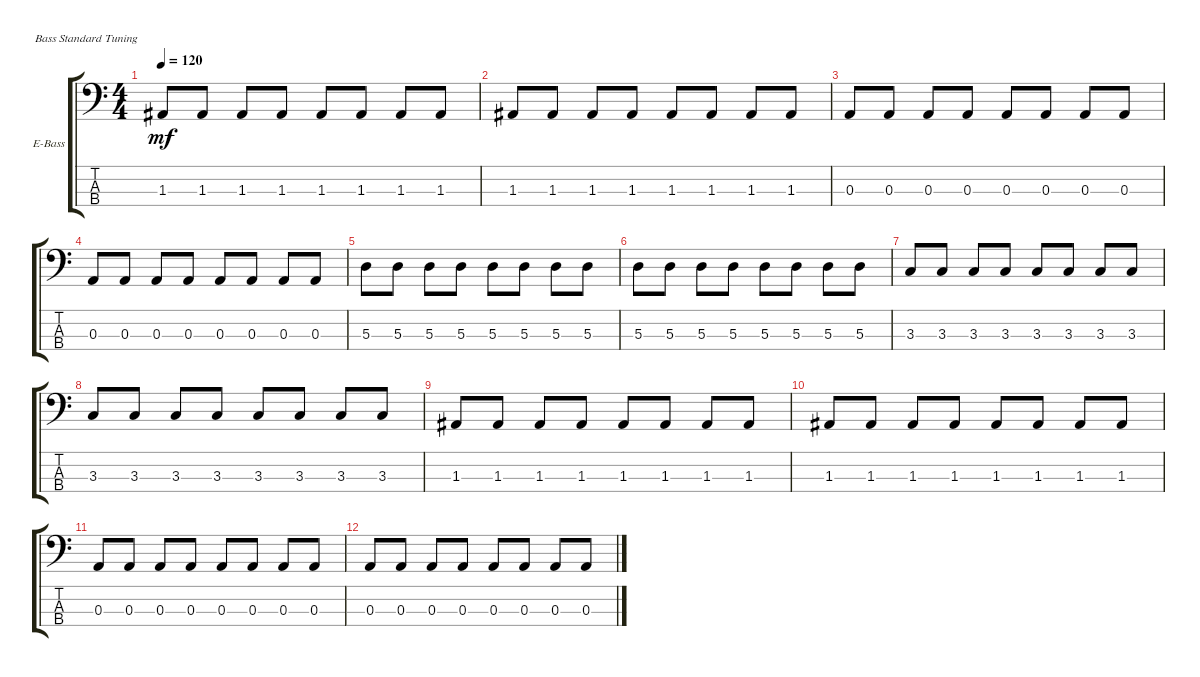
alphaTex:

\bracketExtendMode groupsimilarinstruments
\firstSystemTrackNameOrientation horizontal
\otherSystemsTrackNameOrientation horizontal
\track ("Electric Bass" "E-Bass") {instrument electricbassfinger}
\staff {score tabs}
\tuning (G2 D2 A1 E1)
\ts (4 4)
\tempo 120
\clef f4
\ks c
1.3.8{dy mf} 1.3.8 1.3.8 1.3.8 1.3.8 1.3.8 1.3.8 1.3.8 |
1.3.8 1.3.8 1.3.8 1.3.8 1.3.8 1.3.8 1.3.8 1.3.8 |
0.3.8 0.3.8 0.3.8 0.3.8 0.3.8 0.3.8 0.3.8 0.3.8 |
0.3.8 0.3.8 0.3.8 0.3.8 0.3.8 0.3.8 0.3.8 0.3.8 |
5.3.8 5.3.8 5.3.8 5.3.8 5.3.8 5.3.8 5.3.8 5.3.8 |
5.3.8 5.3.8 5.3.8 5.3.8 5.3.8 5.3.8 5.3.8 5.3.8 |
3.3.8 3.3.8 3.3.8 3.3.8 3.3.8 3.3.8 3.3.8 3.3.8 |
3.3.8 3.3.8 3.3.8 3.3.8 3.3.8 3.3.8 3.3.8 3.3.8 |
1.3.8 1.3.8 1.3.8 1.3.8 1.3.8 1.3.8 1.3.8 1.3.8 |
1.3.8 1.3.8 1.3.8 1.3.8 1.3.8 1.3.8 1.3.8 1.3.8 |
0.3.8 0.3.8 0.3.8 0.3.8 0.3.8 0.3.8 0.3.8 0.3.8 |
0.3.8 0.3.8 0.3.8 0.3.8 0.3.8 0.3.8 0.3.8 0.3.8
